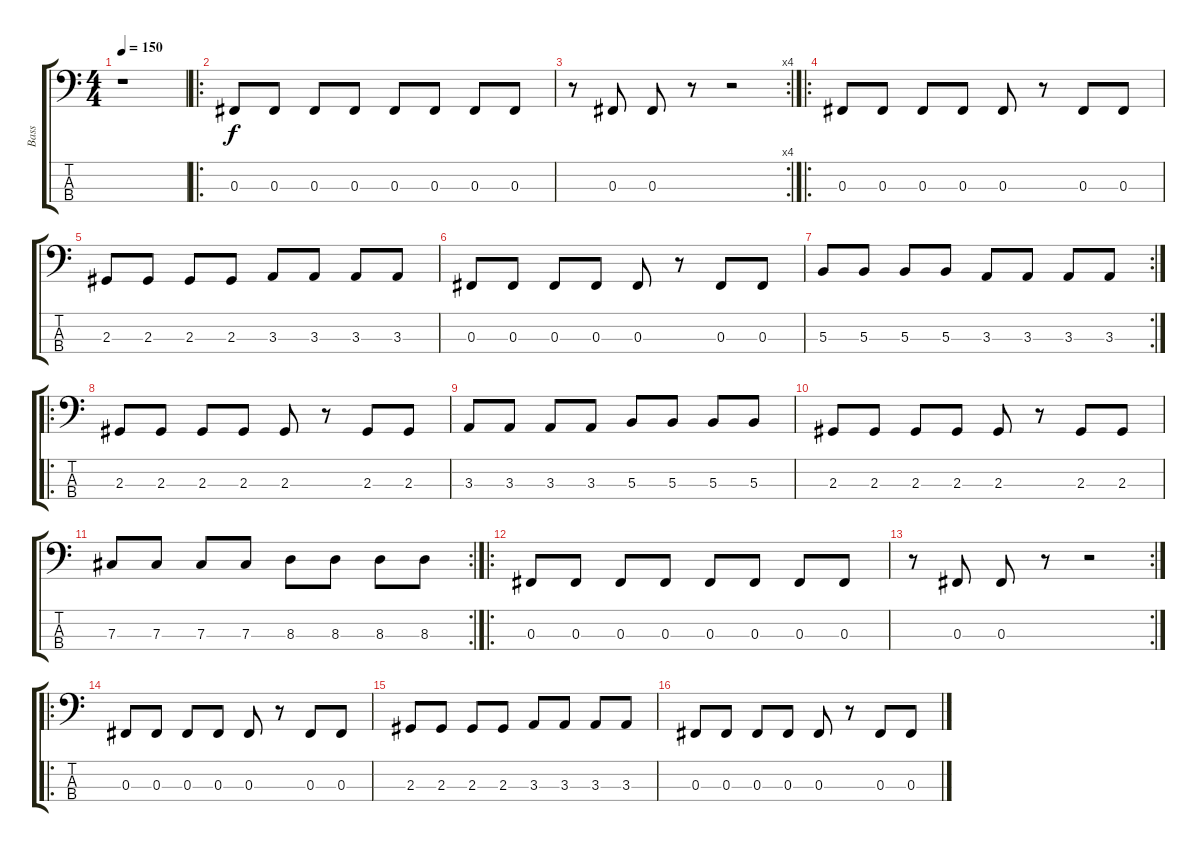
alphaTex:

\track ("Bass" "Bass") {instrument electricbasspick}
\staff {score tabs}
\tuning (E2 B1 Gb1 Db1) {hide}
\ts (4 4)
\tempo 150
\clef f4
\ks c
r.1{dy f instrument electricbasspick} |
\ro
0.3.8 0.3.8 0.3.8 0.3.8 0.3.8 0.3.8 0.3.8 0.3.8 |
\rc 4
r.8 0.3.8 0.3.8 r.8 r.2 |
\ro
0.3.8 0.3.8 0.3.8 0.3.8 0.3.8 r.8 0.3.8 0.3.8 |
2.3.8 2.3.8 2.3.8 2.3.8 3.3.8 3.3.8 3.3.8 3.3.8 |
0.3.8 0.3.8 0.3.8 0.3.8 0.3.8 r.8 0.3.8 0.3.8 |
\rc 2
5.3.8 5.3.8 5.3.8 5.3.8 3.3.8 3.3.8 3.3.8 3.3.8 |
\ro
2.3.8 2.3.8 2.3.8 2.3.8 2.3.8 r.8 2.3.8 2.3.8 |
3.3.8 3.3.8 3.3.8 3.3.8 5.3.8 5.3.8 5.3.8 5.3.8 |
2.3.8 2.3.8 2.3.8 2.3.8 2.3.8 r.8 2.3.8 2.3.8 |
\rc 2
7.3.8 7.3.8 7.3.8 7.3.8 8.3.8 8.3.8 8.3.8 8.3.8 |
\ro
0.3.8 0.3.8 0.3.8 0.3.8 0.3.8 0.3.8 0.3.8 0.3.8 |
\rc 2
r.8 0.3.8 0.3.8 r.8 r.2 |
\ro
0.3.8 0.3.8 0.3.8 0.3.8 0.3.8 r.8 0.3.8 0.3.8 |
2.3.8 2.3.8 2.3.8 2.3.8 3.3.8 3.3.8 3.3.8 3.3.8 |
0.3.8 0.3.8 0.3.8 0.3.8 0.3.8 r.8 0.3.8 0.3.8
